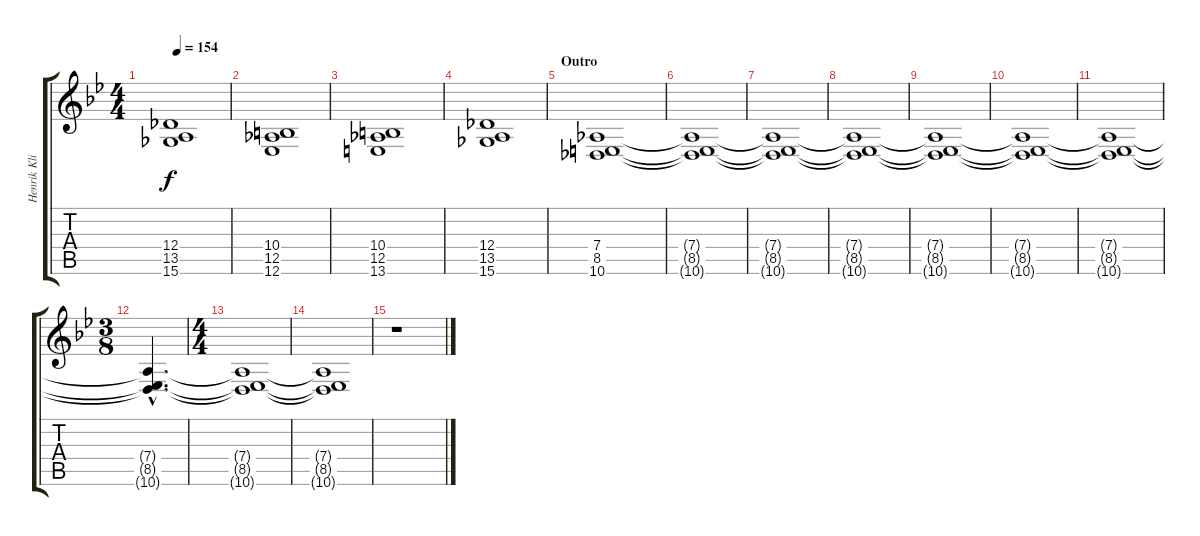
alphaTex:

\track ("Henrik Klingenberg 3" "Henrik Kli") {instrument stringensemble1}
\staff {score tabs}
\tuning (Eb4 Bb3 Gb3 Db3 Ab2 Eb2) {hide}
\ts (4 4)
\tempo 154
\clef g2
\ks gminor
(12.4 13.5 15.6).1{dy f} |
(10.4 12.5 12.6).1 |
(10.4 12.5 13.6).1 |
(12.4 13.5 15.6).1 |
\section ("" "Outro")
(7.4 8.5 10.6).1{instrument pad2warm} |
(7.4{t} 8.5{t} 10.6{t}).1 |
(7.4{t} 8.5{t} 10.6{t}).1 |
(7.4{t} 8.5{t} 10.6{t}).1 |
(7.4{t} 8.5{t} 10.6{t}).1 |
(7.4{t} 8.5{t} 10.6{t}).1 |
(7.4{t} 8.5{t} 10.6{t}).1 |
\ts (3 8)
(7.4{hac t} 8.5{hac t} 10.6{hac t}).4{d} |
\ts (4 4)
(7.4{t} 8.5{t} 10.6{t}).1{volume 0} |
(7.4{t} 8.5{t} 10.6{t}).1 |
r.1
